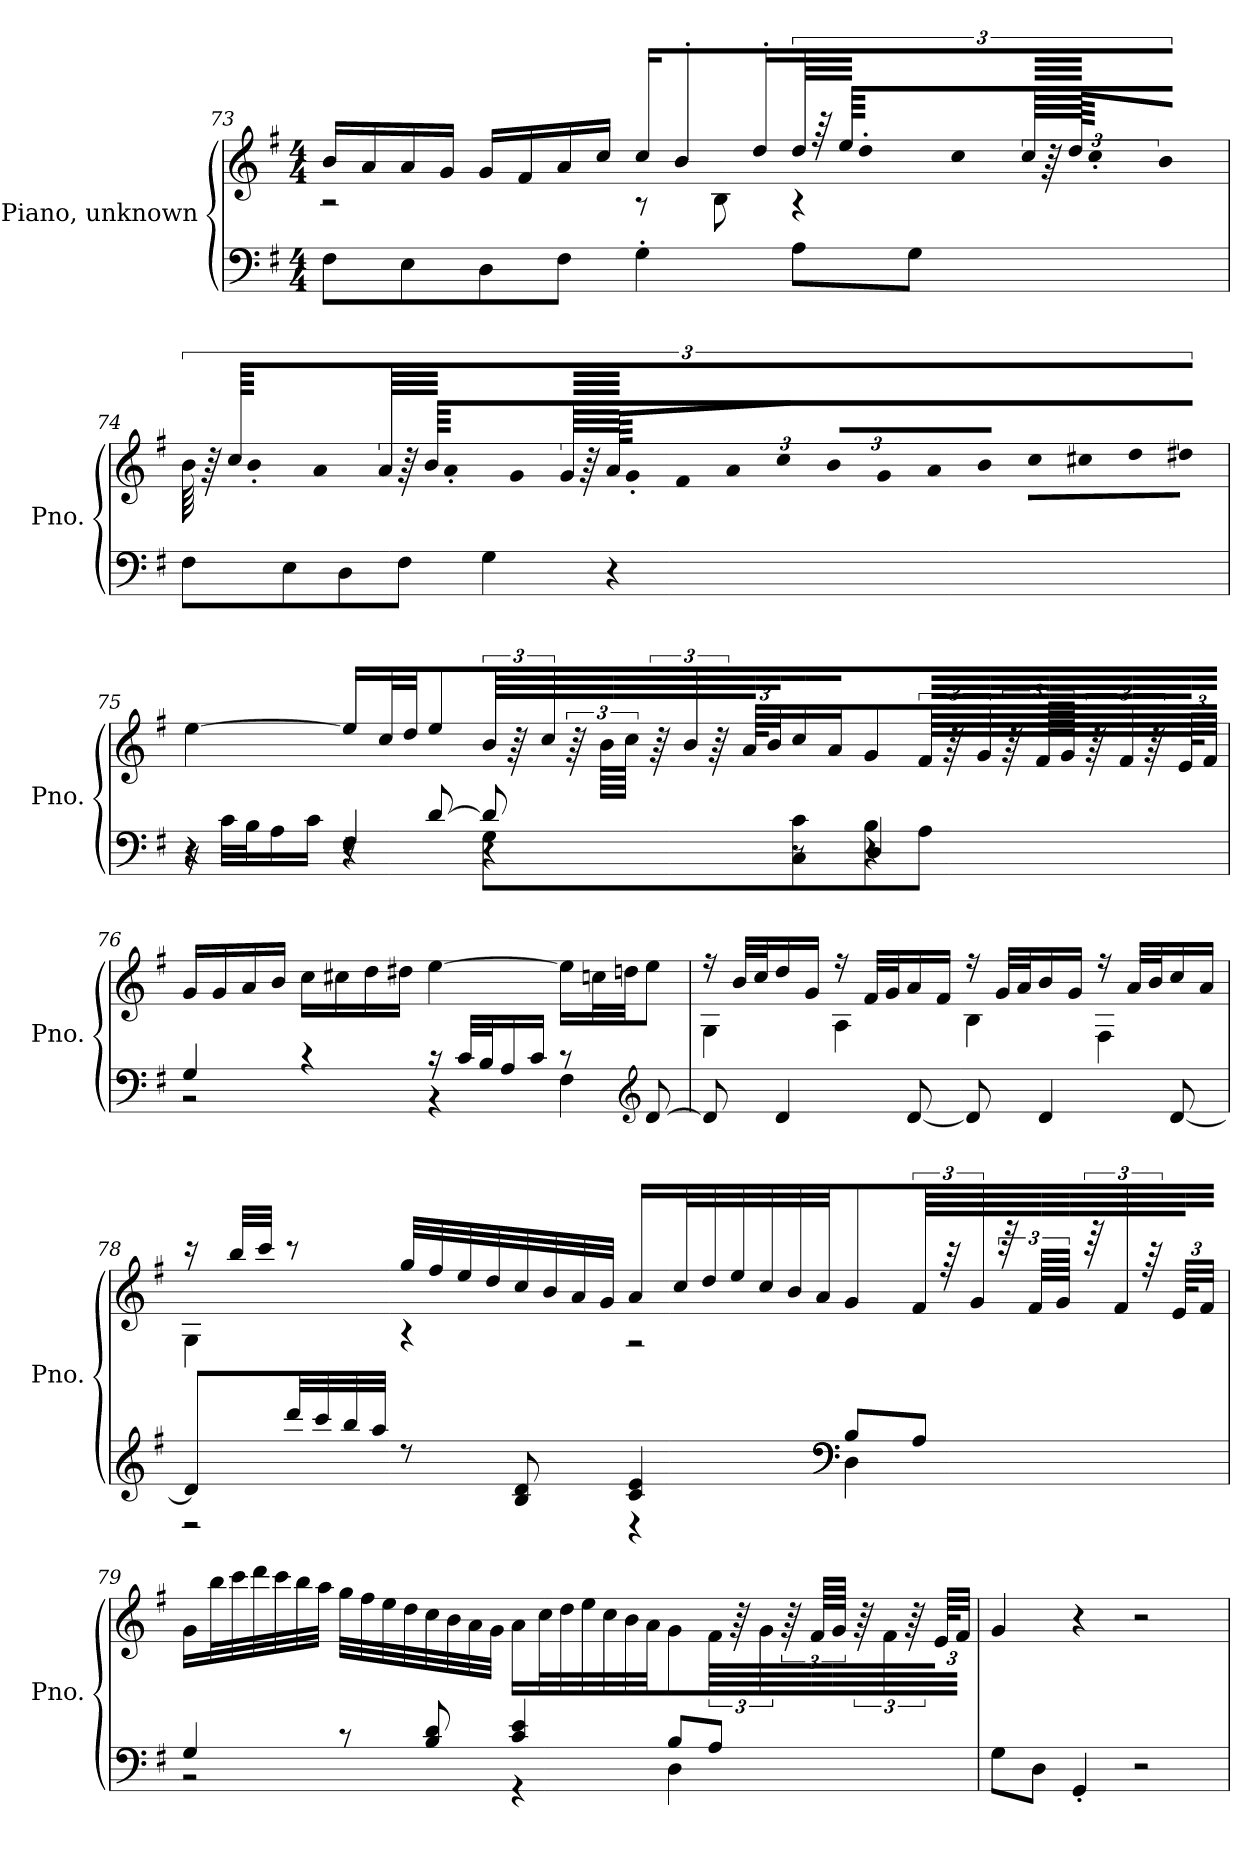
**kern	**kern
*part1	*part1
*staff2	*staff1
*I"Piano, unknown	*
*I'Pno.	*
!!LO:LB:g=z
*clefF4	*clefG2
*k[f#]	*k[f#]
*M4/4	*M4/4
=73	=73
*	*^
8F#\L	16b/LL	2r
.	16a/	.
8E\	16a/	.
.	16g/JJ	.
8D\	16g/LL	.
.	16f#/	.
8F#\J	16a/	.
.	16cc/JJ	.
4G'\	16cc/KL	8r
.	8b'/	.
.	.	8B\
.	16dd'/L	.
8A\L	96dd/JJkk	4r
.	96r	.
.	96ee/KLLL	.
.	32dd'/J	.
.	16cc/	.
8G\J	96cc/JJkk	.
.	96r	.
.	96dd/KLLL	.
.	32cc'/J	.
.	16b/JJ	.
*	*v	*v
!!LO:LB:g=z
=74	=74
8F#\L	96b\
.	96r
.	96cc\KLLL
.	32b'\J
.	16a\
8E\	96a\JJkk
.	96r
.	96b/KLLL
.	32a'/J
.	16g/
8D\	96g/JJkk
.	96r
.	96a/KLLL
.	32g'/J
.	16f#/
8F#\J	16a/
.	16cc/JJ
4G\	16b/LL
.	16g/
.	16a/
.	16b/JJ
4r	16cc\LL
.	16cc#X\
.	16dd\
.	16dd#X\JJ
!!LO:LB:g=z
=75	=75
*^	*
*	*^	*
4r	16r	4r	[4ee\
.	32c\LLL	.	.
.	32B\J	.	.
.	16A\	.	.
.	16c\JJ	.	.
8r	4r	4F#/	16ee\LL]
.	.	.	32cc\L
.	.	.	32dd\JJ
[8d/	.	.	8ee\
8d/]	8G\L	4r	96b\Jkkk
.	.	.	96r
.	.	.	96cc\
.	.	.	96r
.	.	.	96b\LLLL
.	.	.	96cc\JJJJ
.	.	.	96r
.	.	.	96b\
.	.	.	96r
*	*	*	*Xbrackettup
.	.	.	96a/KLLL
.	.	.	48b/J
8r	8C\ 8c\	.	16cc/
.	.	.	16a/J
4r	8B\	4D/	8g/
*	*	*	*brackettup
.	8A\J	.	96f#/Jkkk
.	.	.	96r
.	.	.	96g/
.	.	.	96r
.	.	.	96f#/LLLL
.	.	.	96g/JJJJ
.	.	.	96r
.	.	.	96f#/
.	.	.	96r
*	*	*	*Xbrackettup
.	.	.	96e/KLLL
.	.	.	48f#/JJJ
*	*v	*v	*
!!LO:LB:g=z
=76	=76	=76
4G/	2r	16g/LL
.	.	16g/
.	.	16a/
.	.	16b/JJ
4r	.	16cc\LL
.	.	16cc#X\
.	.	16dd\
.	.	16dd#X\JJ
16r	4r	[4ee\
32c/LLL	.	.
32B/J	.	.
16A/	.	.
16c/JJ	.	.
8r	4F#\	16ee\LL]
.	.	32ccn\L
.	.	32ddn\JJ
*clefG2	*	*
[8d/	.	8ee\J
*v	*v	*
=77	=77
*	*^
8d/]	16r	4G\
.	32b/LLL	.
.	32cc/J	.
4d/	16dd/	.
.	16g/JJ	.
.	16r	4A\
.	32f#/LLL	.
.	32g/J	.
[8d/	16a/	.
.	16f#/JJ	.
8d/]	16r	4B\
.	32g/LLL	.
.	32a/J	.
4d/	16b/	.
.	16g/JJ	.
.	16r	4F#\
.	32a/LLL	.
.	32b/J	.
[8d/	16cc/	.
.	16a/JJ	.
!!LO:PB:g=z	!!
=78	=78	=78
*^	*	*
8d/L]	2r	16r	4G\
.	.	32bb/LLL	.
.	.	32ccc/JJJ	.
32ddd/LL	.	8r	.
32ccc/	.	.	.
32bb/	.	.	.
32aa/JJJ	.	.	.
8r	.	32gg/LLL	4r
.	.	32ff#/	.
.	.	32ee/	.
.	.	32dd/	.
8B/ 8d/	.	32cc/	.
.	.	32b/	.
.	.	32a/	.
.	.	32g/JJJ	.
4c/ 4e/	4r	16a/LL	2r
.	.	32cc/L	.
.	.	32dd/	.
.	.	32ee/	.
.	.	32cc/	.
.	.	32b/	.
.	.	32a/JJ	.
*clefF4	*	*	*
8B/L	4D\	8g/	.
*	*	*brackettup	*
8A/J	.	96f#/Jkkk	.
.	.	96r	.
.	.	96g/	.
.	.	96r	.
.	.	96f#/LLLL	.
.	.	96g/JJJJ	.
.	.	96r	.
.	.	96f#/	.
.	.	96r	.
*	*	*Xbrackettup	*
.	.	96e/KLLL	.
.	.	48f#/JJJ	.
*	*	*v	*v
!!LO:LB:g=z
=79	=79	=79
4G/	2r	16g\LL
.	.	32bb\L
.	.	32ccc\
.	.	32ddd\
.	.	32ccc\
.	.	32bb\
.	.	32aa\JJJ
8r	.	32gg\LLL
.	.	32ff#\
.	.	32ee\
.	.	32dd\
8B/ 8d/	.	32cc\
.	.	32b\
.	.	32a\
.	.	32g\JJJ
4c/ 4e/	4r	16a\LL
.	.	32cc\L
.	.	32dd\
.	.	32ee\
.	.	32cc\
.	.	32b\
.	.	32a\JJ
8B/L	4D\	8g\
*	*	*brackettup
8A/J	.	96f#\Jkkk
.	.	96r
.	.	96g/
.	.	96r
.	.	96f#/LLLL
.	.	96g/JJJJ
.	.	96r
.	.	96f#/
.	.	96r
*	*	*Xbrackettup
.	.	96e/KLLL
.	.	48f#/JJJ
*v	*v	*
=80	=80
8G\L	4g/
8D\J	.
4GG'/	4r
2r	2r
=	=
*-	*-
